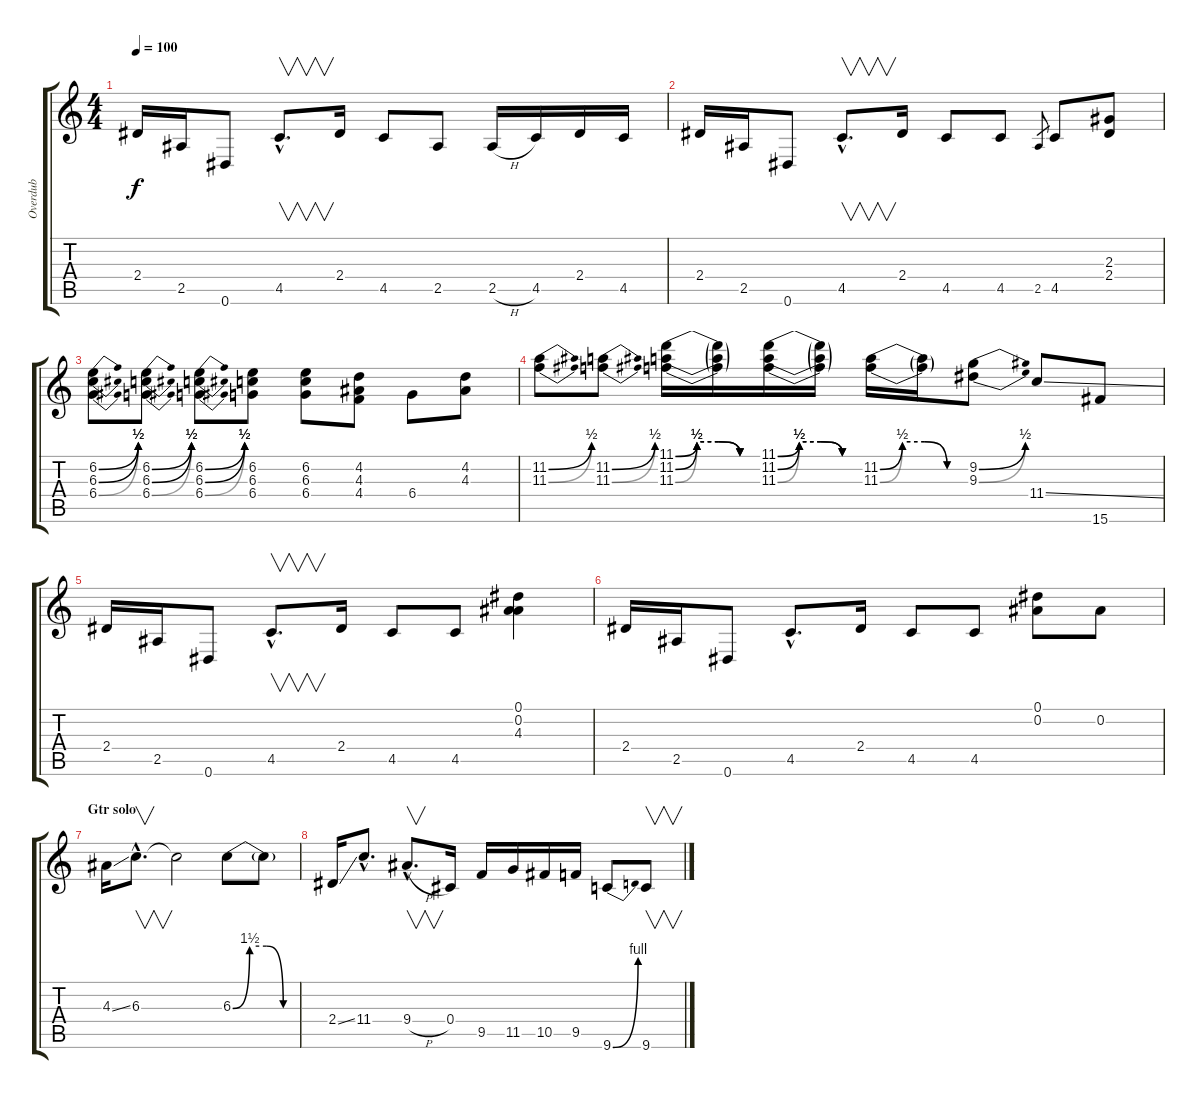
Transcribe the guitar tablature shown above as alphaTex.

\track ("Overdub" "Overdub") {instrument fretlessbass}
\staff {score tabs}
\tuning (Eb4 Bb3 Gb3 Db3 Ab2 Eb2) {hide}
\ts (4 4)
\tempo 100
\clef g2
\ks c
2.4.16{dy f} 2.5.16 0.6.8 4.5{hac}.8{v d} 2.4.16 4.5.8 2.5.8 2.5{h}.16 4.5.16 2.4.16 4.5.16 |
2.4.16 2.5.16 0.6.8 4.5{hac}.8{v d} 2.4.16 4.5.8 4.5.8 2.5.8{gr} 4.5.8 (2.3 2.4).8 |
(6.2{be (bend 0 0 60 2)} 6.3{be (bend 0 0 60 2)} 6.4{be (bend 0 0 60 2)}).8 (6.2{be (bend 0 0 60 2)} 6.3{be (bend 0 0 60 2)} 6.4{be (bend 0 0 60 2)}).8 (6.2{be (bend 0 0 60 2)} 6.3{be (bend 0 0 60 2)} 6.4{be (bend 0 0 60 2)}).8 (6.2 6.3 6.4).8 (6.2 6.3 6.4).8 (4.2 4.3 4.4).8 6.4.8 (4.2 4.3).8 |
(11.2{be (bend 0 0 60 2)} 11.3{be (bend 0 0 60 2)}).8 (11.2{be (bend 0 0 60 2)} 11.3{be (bend 0 0 60 2)}).8 (11.1{be (custom 0 0 15 2 30 2 45 0 60 0)} 11.2{be (custom 0 0 15 2 30 2 45 0 60 0)} 11.3{be (custom 0 0 15 2 30 2 45 0 60 0)}).16 (11.1{t} 11.2{t} 11.3{t}).16 (11.1{be (custom 0 0 15 2 30 2 45 0 60 0)} 11.2{be (custom 0 0 15 2 30 2 45 0 60 0)} 11.3{be (custom 0 0 15 2 30 2 45 0 60 0)}).16 (11.1{t} 11.2{t} 11.3{t}).16 (11.2{be (custom 0 0 15 2 30 2 45 0 60 0)} 11.3{be (custom 0 0 15 2 30 2 45 0 60 0)}).16 (11.2{t} 11.3{t}).16 (9.2{be (bend 0 0 60 2)} 9.3{be (bend 0 0 60 2)}).8 11.4{ss}.8 15.6.8 |
2.4.16 2.5.16 0.6.8 4.5{hac}.8{v d} 2.4.16 4.5.8 4.5.8 (0.1 0.2 4.3).4 |
2.4.16 2.5.16 0.6.8 4.5{hac}.8{d} 2.4.16 4.5.8 4.5.8 (0.1 0.2).8 0.2.8 |
\section ("" "Gtr solo")
4.3{ss}.16 6.3{hac}.8{v d} 6.3{t}.2 6.3{be (custom 0 0 15 6 30 6 45 0 60 0)}.8 6.3{t}.8 |
2.4{ss}.16 11.4{hac}.8{d} 9.4{h hac}.8{v d} 0.4.16 9.5.16 11.5.16 10.5.16 9.5.16 9.6{be (bend 0 0 60 4)}.8 9.6.8{v}
